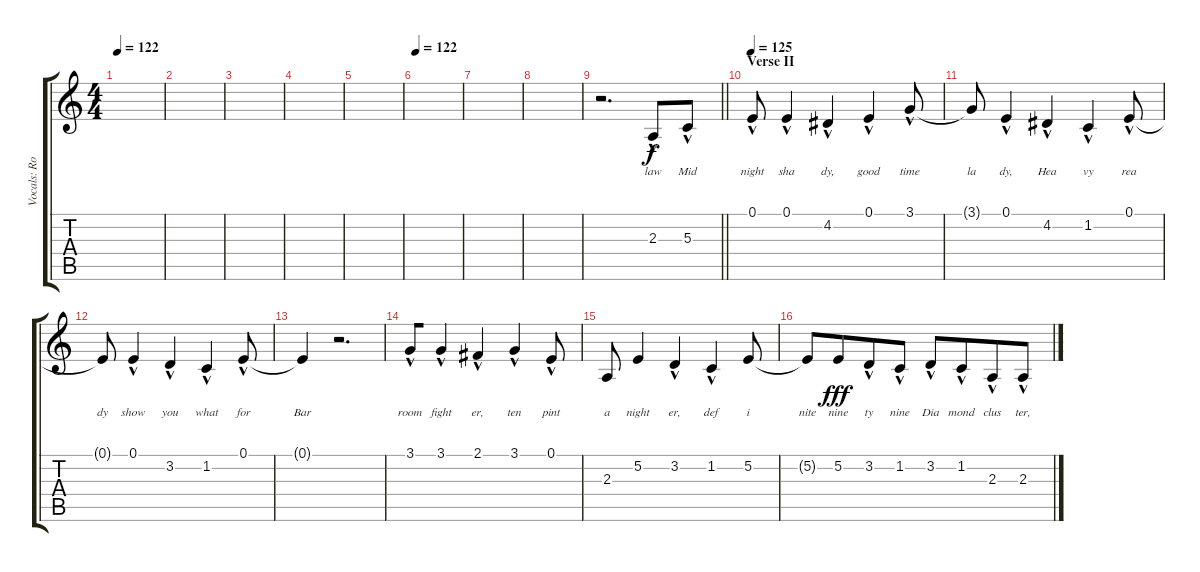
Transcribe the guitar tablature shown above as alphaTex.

\track ("Vocals: Rob" "Vocals: Ro") {instrument lead2sawtooth}
\staff {score tabs}
\tuning (E4 B3 G3 D3 A2 E2) {hide}
\ts (4 4)
\tempo 122
\clef g2
\ks c
|
|
|
|
|
\tempo 122
|
|
|
\barLineRight lightlight
r.2{d} 2.3{hac}.8{lyrics (0 "law") lyrics (1 "") lyrics (2 "") lyrics (3 "") lyrics (4 "")} 5.3{hac}.8{lyrics (0 "Mid") lyrics (1 "") lyrics (2 "") lyrics (3 "") lyrics (4 "")} |
\section ("" "Verse II")
\tempo 125
0.1{hac}.8{lyrics (0 "night") lyrics (1 "") lyrics (2 "") lyrics (3 "") lyrics (4 "")} 0.1{hac}.4{lyrics (0 "sha") lyrics (1 "") lyrics (2 "") lyrics (3 "") lyrics (4 "")} 4.2{hac}.4{lyrics (0 "dy,") lyrics (1 "") lyrics (2 "") lyrics (3 "") lyrics (4 "")} 0.1{hac}.4{lyrics (0 "good") lyrics (1 "") lyrics (2 "") lyrics (3 "") lyrics (4 "")} 3.1{hac}.8{lyrics (0 "time") lyrics (1 "") lyrics (2 "") lyrics (3 "") lyrics (4 "")} |
3.1{t}.8{lyrics (0 "la") lyrics (1 "") lyrics (2 "") lyrics (3 "") lyrics (4 "")} 0.1{hac}.4{lyrics (0 "dy,") lyrics (1 "") lyrics (2 "") lyrics (3 "") lyrics (4 "")} 4.2{hac}.4{lyrics (0 "Hea") lyrics (1 "") lyrics (2 "") lyrics (3 "") lyrics (4 "")} 1.2{hac}.4{lyrics (0 "vy") lyrics (1 "") lyrics (2 "") lyrics (3 "") lyrics (4 "")} 0.1{hac}.8{lyrics (0 "rea") lyrics (1 "") lyrics (2 "") lyrics (3 "") lyrics (4 "")} |
0.1{t}.8{lyrics (0 "dy") lyrics (1 "") lyrics (2 "") lyrics (3 "") lyrics (4 "")} 0.1{hac}.4{lyrics (0 "show") lyrics (1 "") lyrics (2 "") lyrics (3 "") lyrics (4 "")} 3.2{hac}.4{lyrics (0 "you") lyrics (1 "") lyrics (2 "") lyrics (3 "") lyrics (4 "")} 1.2{hac}.4{lyrics (0 "what") lyrics (1 "") lyrics (2 "") lyrics (3 "") lyrics (4 "")} 0.1{hac}.8{lyrics (0 "for") lyrics (1 "") lyrics (2 "") lyrics (3 "") lyrics (4 "")} |
0.1{t}.4{lyrics (0 "Bar") lyrics (1 "") lyrics (2 "") lyrics (3 "") lyrics (4 "")} r.2{d} |
3.1{hac}.8{lyrics (0 "room") lyrics (1 "") lyrics (2 "") lyrics (3 "") lyrics (4 "") beam merge} 3.1{hac}.4{lyrics (0 "fight") lyrics (1 "") lyrics (2 "") lyrics (3 "") lyrics (4 "")} 2.1{hac}.4{lyrics (0 "er,") lyrics (1 "") lyrics (2 "") lyrics (3 "") lyrics (4 "")} 3.1{hac}.4{lyrics (0 "ten") lyrics (1 "") lyrics (2 "") lyrics (3 "") lyrics (4 "")} 0.1{hac}.8{lyrics (0 "pint") lyrics (1 "") lyrics (2 "") lyrics (3 "") lyrics (4 "")} |
2.3.8{lyrics (0 "a") lyrics (1 "") lyrics (2 "") lyrics (3 "") lyrics (4 "")} 5.2.4{lyrics (0 "night") lyrics (1 "") lyrics (2 "") lyrics (3 "") lyrics (4 "")} 3.2{hac}.4{lyrics (0 "er,") lyrics (1 "") lyrics (2 "") lyrics (3 "") lyrics (4 "")} 1.2{hac}.4{lyrics (0 "def") lyrics (1 "") lyrics (2 "") lyrics (3 "") lyrics (4 "")} 5.2.8{lyrics (0 "i") lyrics (1 "") lyrics (2 "") lyrics (3 "") lyrics (4 "")} |
5.2{t}.8{lyrics (0 "nite") lyrics (1 "") lyrics (2 "") lyrics (3 "") lyrics (4 "") dy f} 5.2.8{lyrics (0 "nine") lyrics (1 "") lyrics (2 "") lyrics (3 "") lyrics (4 "") dy fff beam merge} 3.2{hac}.8{lyrics (0 "ty") lyrics (1 "") lyrics (2 "") lyrics (3 "") lyrics (4 "")} 1.2{hac}.8{lyrics (0 "nine") lyrics (1 "") lyrics (2 "") lyrics (3 "") lyrics (4 "")} 3.2{hac}.8{lyrics (0 "Dia") lyrics (1 "") lyrics (2 "") lyrics (3 "") lyrics (4 "")} 1.2{hac}.8{lyrics (0 "mond") lyrics (1 "") lyrics (2 "") lyrics (3 "") lyrics (4 "") beam merge} 2.3{hac}.8{lyrics (0 "clus") lyrics (1 "") lyrics (2 "") lyrics (3 "") lyrics (4 "")} 2.3{hac}.8{lyrics (0 "ter,") lyrics (1 "") lyrics (2 "") lyrics (3 "") lyrics (4 "")}
